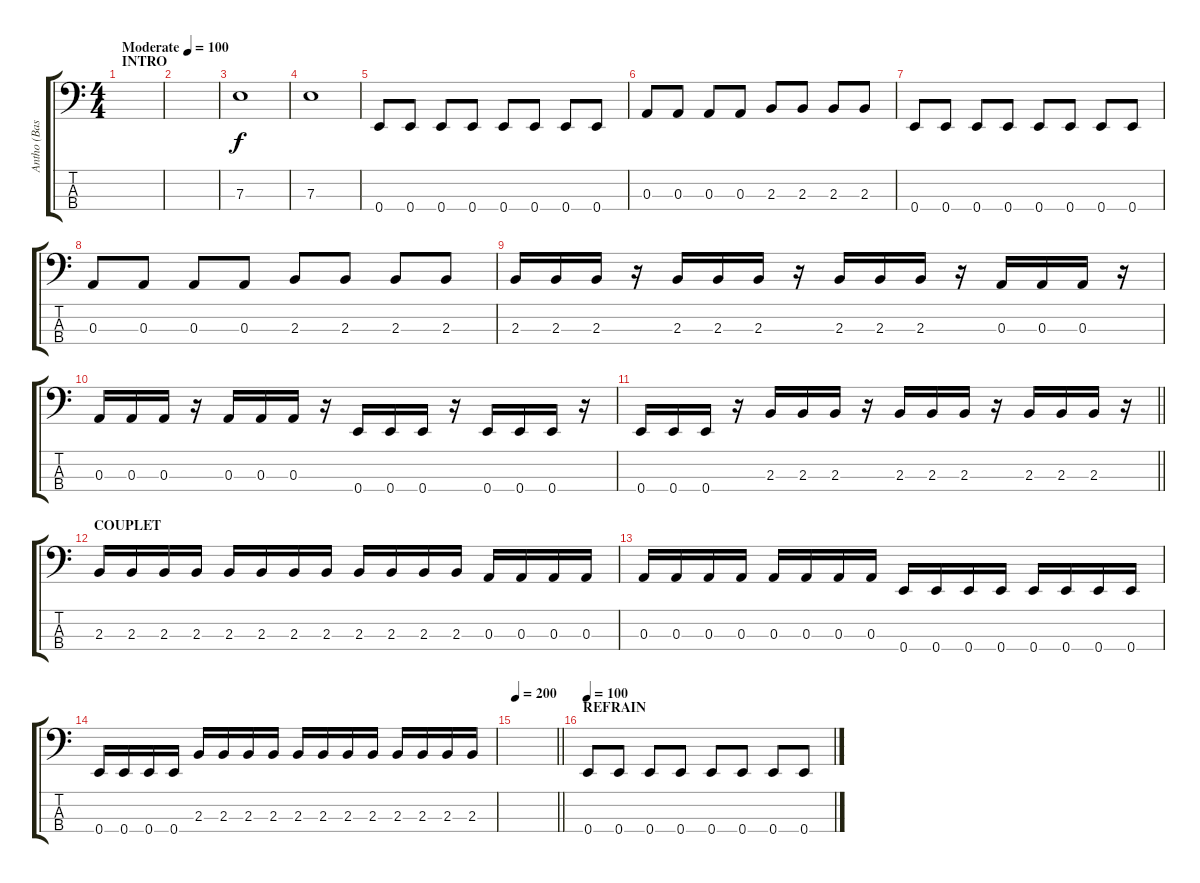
\track ("Antho (Basse)" "Antho (Bas") {instrument electricbassfinger}
\staff {score tabs}
\tuning (G2 D2 A1 E1) {hide}
\ts (4 4)
\section ("" "INTRO")
\tempo (100 "Moderate")
\clef f4
\ks c
|
|
7.3.1 |
7.3.1 |
0.4.8 0.4.8 0.4.8 0.4.8 0.4.8 0.4.8 0.4.8 0.4.8 |
0.3.8 0.3.8 0.3.8 0.3.8 2.3.8 2.3.8 2.3.8 2.3.8 |
0.4.8 0.4.8 0.4.8 0.4.8 0.4.8 0.4.8 0.4.8 0.4.8 |
0.3.8 0.3.8 0.3.8 0.3.8 2.3.8 2.3.8 2.3.8 2.3.8 |
2.3.16 2.3.16 2.3.16 r.16 2.3.16 2.3.16 2.3.16 r.16 2.3.16 2.3.16 2.3.16 r.16 0.3.16 0.3.16 0.3.16 r.16 |
0.3.16 0.3.16 0.3.16 r.16 0.3.16 0.3.16 0.3.16 r.16 0.4.16 0.4.16 0.4.16 r.16 0.4.16 0.4.16 0.4.16 r.16 |
\barLineRight lightlight
0.4.16 0.4.16 0.4.16 r.16 2.3.16 2.3.16 2.3.16 r.16 2.3.16 2.3.16 2.3.16 r.16 2.3.16 2.3.16 2.3.16 r.16 |
\section ("" "COUPLET")
2.3.16 2.3.16 2.3.16 2.3.16 2.3.16 2.3.16 2.3.16 2.3.16 2.3.16 2.3.16 2.3.16 2.3.16 0.3.16 0.3.16 0.3.16 0.3.16 |
0.3.16 0.3.16 0.3.16 0.3.16 0.3.16 0.3.16 0.3.16 0.3.16 0.4.16 0.4.16 0.4.16 0.4.16 0.4.16 0.4.16 0.4.16 0.4.16 |
0.4.16 0.4.16 0.4.16 0.4.16 2.3.16 2.3.16 2.3.16 2.3.16 2.3.16 2.3.16 2.3.16 2.3.16 2.3.16 2.3.16 2.3.16 2.3.16 |
\tempo 200
\barLineRight lightlight
|
\section ("" "REFRAIN")
\tempo 100
0.4.8 0.4.8 0.4.8 0.4.8 0.4.8 0.4.8 0.4.8 0.4.8
